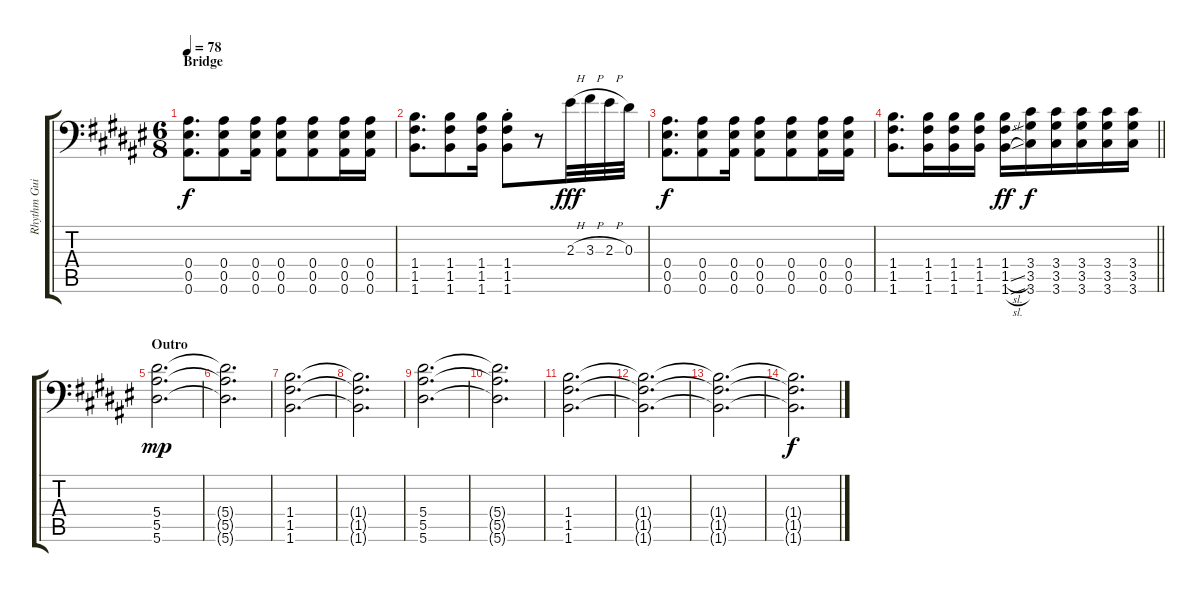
\track ("Rhythm Guitar (Right)" "Rhythm Gui") {instrument distortionguitar}
\staff {score tabs}
\tuning (C4 G3 Eb3 Bb2 F2 Bb1) {hide}
\ts (6 8)
\section ("" "Bridge")
\tempo 78
\clef f4
\ks d#minor
(0.4 0.5 0.6).8{d dy f} (0.4 0.5 0.6).8 (0.4 0.5 0.6).16 (0.4 0.5 0.6).8 (0.4 0.5 0.6).8 (0.4 0.5 0.6).16 (0.4 0.5 0.6).16 |
(1.4 1.5 1.6).8{d} (1.4 1.5 1.6).8 (1.4 1.5 1.6).16 (1.4{st} 1.5 1.6).8 r.8 2.3{h}.32{dy fff} 3.3{h}.32 2.3{h}.32 0.3.32 |
(0.4 0.5 0.6).8{d dy f} (0.4 0.5 0.6).8 (0.4 0.5 0.6).16 (0.4 0.5 0.6).8 (0.4 0.5 0.6).8 (0.4 0.5 0.6).16 (0.4 0.5 0.6).16 |
\barLineRight lightlight
(1.4 1.5 1.6).8{d} (1.4 1.5 1.6).16 (1.4 1.5 1.6).16 (1.4 1.5 1.6).16 (1.4 1.5{sl} 1.6{sl}).16{dy ff} (3.4 3.5 3.6).16{dy f} (3.4 3.5 3.6).16 (3.4 3.5 3.6).16 (3.4 3.5 3.6).16 (3.4 3.5 3.6).16 |
\section ("" "Outro")
(5.4 5.5 5.6).2{d dy mp volume 6} |
(5.4{t} 5.5{t} 5.6{t}).2{d} |
(1.4 1.5 1.6).2{d volume 8} |
(1.4{t} 1.5{t} 1.6{t}).2{d} |
(5.4 5.5 5.6).2{d} |
(5.4{t} 5.5{t} 5.6{t}).2{d} |
(1.4 1.5 1.6).2{d} |
(1.4{t} 1.5{t} 1.6{t}).2{d volume 0} |
(1.4{t} 1.5{t} 1.6{t}).2{d} |
(1.4{t} 1.5{t} 1.6{t}).2{d dy f}
